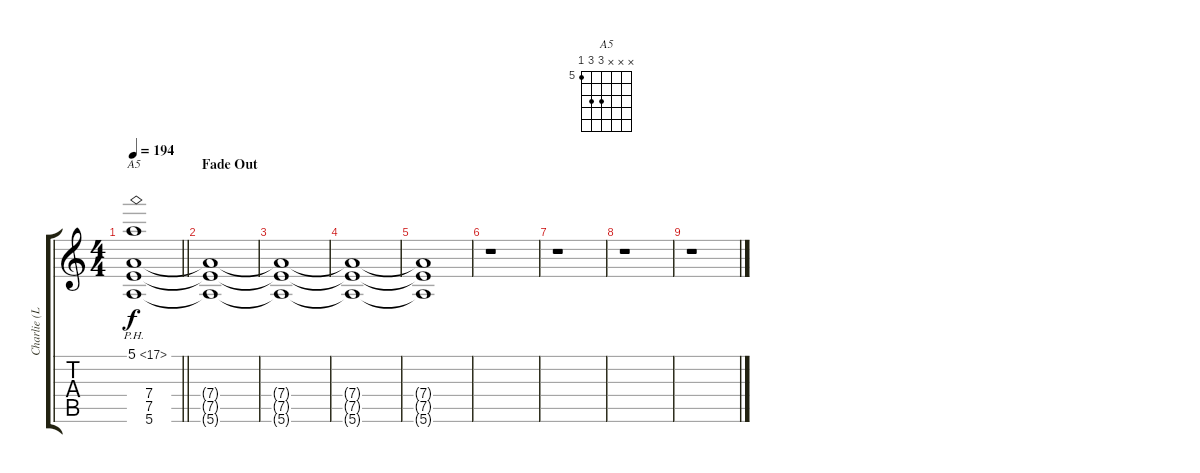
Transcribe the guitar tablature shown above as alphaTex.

\track ("Charlie (Lead Guitar)" "Charlie (L") {instrument overdrivenguitar}
\staff {score tabs}
\tuning (E4 B3 G3 D3 A2 E2) {hide}
\chord ("A5" x x x 7 7 5) {firstfret 5}
\ts (4 4)
\tempo 194
\clef g2
\barLineRight lightlight
\ks c
(5.1{ph 12} 7.4 7.5 5.6).1{ch "A5" dy f} |
\section ("" "Fade Out")
(7.4{t} 7.5{t} 5.6{t}).1 |
(7.4{t} 7.5{t} 5.6{t}).1 |
(7.4{t} 7.5{t} 5.6{t}).1 |
(7.4{t} 7.5{t} 5.6{t}).1 |
r.1 |
r.1 |
r.1 |
r.1
